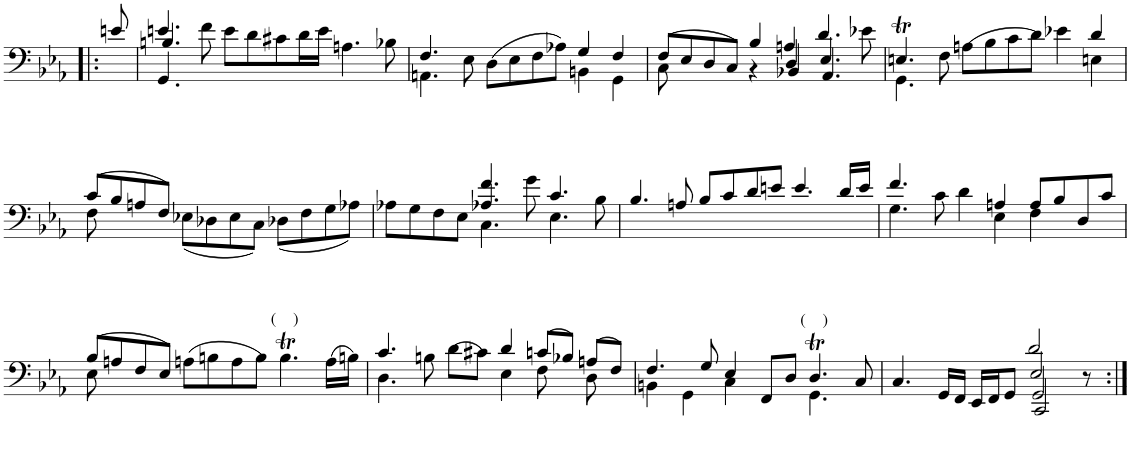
**kern
*part1
*staff1
*I"Violoncello
*I'Vc.
!!LO:PB:g=z
*clefF4
*k[b-e-a-]
*M3/2
=12X1!|:
8e--X/
=13
*^
*	*^
4.e--X/	4.GG/	4.Bn/
8f--\	1ryy	1ryy
8e--\L	.	.
8d--\	.	.
8c-X\	.	.
16d--\L	.	.
16e--\JJ	.	.
4.A--X\	.	.
8B---X\	8ryy	8ryy
*	*v	*v
=14	=14
4.F/	4.AAn\
8E-\	8ryy
*v	*v
(8D\L
8E-\
8F\
8A-X\J)
*^
4G/	4BBn\
4F/	4GG\
=15	=15
*	*^
(8F/L	8C\	2.ryy
8E-/	4.ryy	.
8D/	.	.
8C/J)	.	.
4B---/	4r	.
4A--X/	4BB-X/	4D/
4.d--/	4.AA-/	4.E-/
8e---X\	8ryy	8ryy
*	*v	*v
=16	=16
4.Ent/	4.GG\
8F\	2..ryy
(8A--X\L	.
8B---\	.
8c--\	.
8d--\J)	.
4e---X\	.
4d--/	4En\
!!LO:LB:g=z	!!
=17	=17
(8c--/L	8F\
8B---/	1ryy
8A--X/	.
8F/J)	.
(<8E-X\L	.
8D-X\	.
8E-\	.
8C\J)	.
(<8D-X\L	.
8F\	4.ryy
8G\	.
8A-X\J)	.
=18	=18
*	*^
8A-X\L	2ryy	2ryy
8G\	.	.
8F\	.	.
8E-\J	.	.
4.f--/	4.C\	4.A-X/
8g--\	8ryy	2ryy
4.c--/	4.E-\	.
8B---\	8ryy	8ryy
*v	*v	*v
=19
4.B---/
8A--X/
8B---/L
8c--/
8d--/
8e--X/J
4.e--/
16d--/LL
16e--/JJ
=20
*^
4.f--/	4.G\
8c--\	4.ryy
4d--\	.
4A--X/	4E-\
8A--/L	4F\
8B---/	.
8D/	4ryy
8c--/J	.
!!LO:LB:g=z	!!
=21	=21
(8B---/L	8E-\
8A--X/	1ryy
8F/	.
8E-/J)	.
(8A--X\L	.
8B--X\	.
8A--\	.
8B--\J)	.
!LO:TX:a:t=(    )	!
4.B--T\	.
.	4.ryy
(16A--\LL	.
16B--X\JJ)	.
=22	=22
4.c--/	4.D\
8B--X\	4.ryy
(8d--\L	.
8c-X\J)	.
4d--/	4E-\
(8c--X/L	8F\
8B---X/J)	8ryy
(8A--X/L	8D\
8F/J)	8ryy
=23	=23
4.F/	4BBn\
.	4GG\
8G/	.
4E-/	4C\
8FF/L	4ryy
8D/J	.
!LO:TX:a:t=(    )	!
4.Dt/	4.GG\
8C/	8ryy
=24	=24
*^	*^
4.C/	2.ryy	2.ryy	2.ryy
16GG/LL	.	.	.
16FF/JJ	.	.	.
16EE-/LL	.	.	.
16FF/J	.	.	.
8GG/J	.	.	.
2d--/	2CC/	2E-/	2GG/
8r	8ryy	8ryy	8ryy
*v	*v	*v	*v
=:|!
*-
